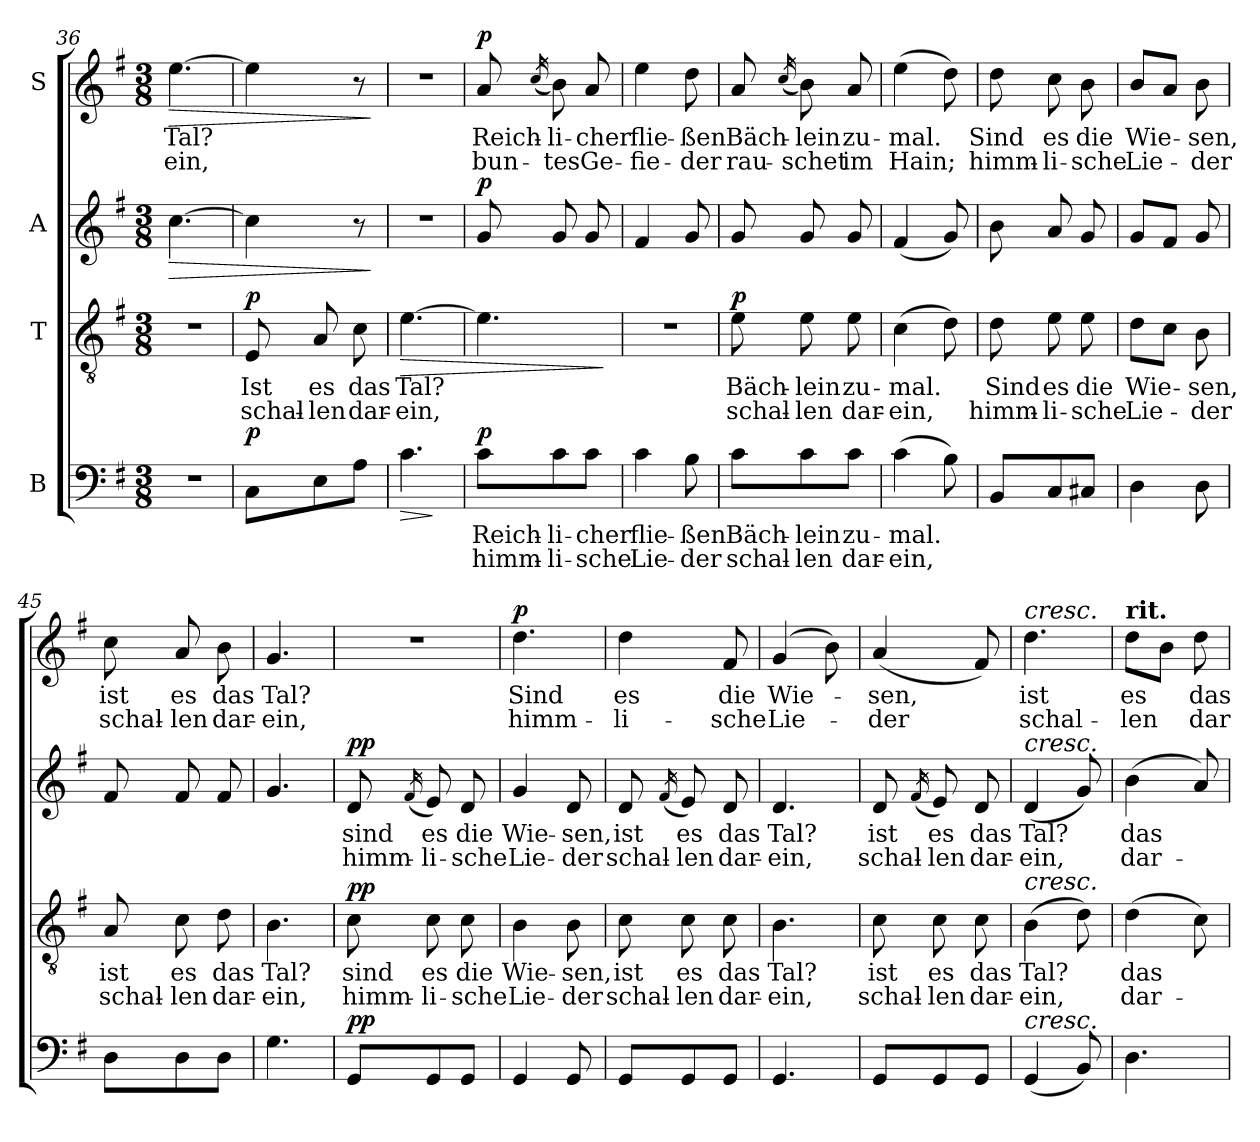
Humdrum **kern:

**kern	**text	**text	**dynam	**kern	**text	**text	**dynam	**kern	**text	**text	**dynam	**kern	**text	**text	**dynam
*part4	*part4	*part4	*part4	*part3	*part3	*part3	*part3	*part2	*part2	*part2	*part2	*part1	*part1	*part1	*part1
*staff4	*staff4	*staff4	*staff4	*staff3	*staff3	*staff3	*staff3	*staff2	*staff2	*staff2	*staff2	*staff1	*staff1	*staff1	*staff1
*I"B	*	*	*	*I"T	*	*	*	*I"A	*	*	*	*I"S	*	*	*
*clefF4	*	*	*	*clefGv2	*	*	*	*clefG2	*	*	*	*clefG2	*	*	*
*k[f#]	*	*	*	*k[f#]	*	*	*	*k[f#]	*	*	*	*k[f#]	*	*	*
*M3/8	*	*	*	*M3/8	*	*	*	*M3/8	*	*	*	*M3/8	*	*	*
=36	=36	=36	=36	=36	=36	=36	=36	=36	=36	=36	=36	=36	=36	=36	=36
!	!	!	!	!	!	!	!	!	!	!	!LO:HP:b	!	!	!	!LO:HP:b
4.r	.	.	.	4.r	.	.	.	[4.cc\	.	.	>	[4.ee\	Tal?	-ein,	>
=37	=37	=37	=37	=37	=37	=37	=37	=37	=37	=37	=37	=37	=37	=37	=37
!	!	!	!LO:DY:a	!	!	!	!LO:DY:a	!	!	!	!	!	!	!	!
8C\L	.	.	p	8E/	Ist	schal-	p	4cc\]	.	.	.	4ee\]	.	.	.
8E\	.	.	.	8A/	es	-len	.	.	.	.	.	.	.	.	.
8A\J	.	.	.	8c\	das	dar-	.	8r	.	.	.	8r	.	.	.
.	.	.	.	.	.	.	.	.	.	.	]	.	.	.	]
=38	=38	=38	=38	=38	=38	=38	=38	=38	=38	=38	=38	=38	=38	=38	=38
!	!	!	!LO:HP:b	!	!	!	!LO:HP:b	!	!	!	!	!	!	!	!
4.c\	.	.	>	[4.e\	Tal?	-ein,	>	4.r	.	.	.	4.r	.	.	.
.	.	.	]	.	.	.	.	.	.	.	.	.	.	.	.
!!LO:PB:g=z
=39	=39	=39	=39	=39	=39	=39	=39	=39	=39	=39	=39	=39	=39	=39	=39
!	!	!	!LO:DY:a	!	!	!	!	!	!	!	!LO:DY:a	!	!	!	!LO:DY:a
8c\L	Reich-	himm-	p	4.e\]	.	.	.	8g/	.	.	p	8a/	Reich-	bun-	p
.	.	.	.	.	.	.	.	.	.	.	.	(16qcc/	.	.	.
8c\	-li-	-li-	.	.	.	.	.	8g/	.	.	.	8b\)	-li-	-tes	.
8c\J	-cher	-sche	.	.	.	.	.	8g/	.	.	.	8a/	-cher	Ge-	.
.	.	.	.	.	.	.	]	.	.	.	.	.	.	.	.
=40	=40	=40	=40	=40	=40	=40	=40	=40	=40	=40	=40	=40	=40	=40	=40
4c\	flie-	Lie-	.	4.r	.	.	.	4f#/	.	.	.	4ee\	flie-	-fie-	.
8B\	ßen	-der	.	.	.	.	.	8g/	.	.	.	8dd\	ßen	-der	.
=41	=41	=41	=41	=41	=41	=41	=41	=41	=41	=41	=41	=41	=41	=41	=41
!	!	!	!	!	!	!	!LO:DY:a	!	!	!	!	!	!	!	!
8c\L	Bäch-	schal-	.	8e\	Bäch-	schal-	p	8g/	.	.	.	8a/	Bäch-	rau-	.
.	.	.	.	.	.	.	.	.	.	.	.	(16qcc/	.	.	.
8c\	-lein	-len	.	8e\	-lein	-len	.	8g/	.	.	.	8b\)	-lein	-schet	.
8c\J	zu-	dar-	.	8e\	zu-	dar-	.	8g/	.	.	.	8a/	zu-	im	.
=42	=42	=42	=42	=42	=42	=42	=42	=42	=42	=42	=42	=42	=42	=42	=42
(>4c\	-mal.	-ein,	.	(4c\	-mal.	-ein,	.	(4f#/	.	.	.	(4ee\	-mal.	Hain;	.
8B\)	.	.	.	8d\)	.	.	.	8g/)	.	.	.	8dd\)	.	.	.
=43	=43	=43	=43	=43	=43	=43	=43	=43	=43	=43	=43	=43	=43	=43	=43
8BB/L	.	.	.	8d\	Sind	himm-	.	8b\	.	.	.	8dd\	Sind	himm-	.
8C/	.	.	.	8e\	es	-li-	.	8a/	.	.	.	8cc\	es	-li-	.
8C#X/J	.	.	.	8e\	die	-sche	.	8g/	.	.	.	8b\	die	-sche	.
=44	=44	=44	=44	=44	=44	=44	=44	=44	=44	=44	=44	=44	=44	=44	=44
4D\	.	.	.	8d\L	Wie-	Lie-	.	8g/L	.	.	.	8b/L	Wie-	Lie-	.
.	.	.	.	8c\J	.	.	.	8f#/J	.	.	.	8a/J	.	.	.
8D\	.	.	.	8B\	-sen,	-der	.	8g/	.	.	.	8b\	-sen,	-der	.
=45	=45	=45	=45	=45	=45	=45	=45	=45	=45	=45	=45	=45	=45	=45	=45
8D\L	.	.	.	8A/	ist	schal-	.	8f#/	.	.	.	8cc\	ist	schal-	.
8D\	.	.	.	8c\	es	-len	.	8f#/	.	.	.	8a/	es	-len	.
8D\J	.	.	.	8d\	das	dar-	.	8f#/	.	.	.	8b\	das	dar-	.
=46	=46	=46	=46	=46	=46	=46	=46	=46	=46	=46	=46	=46	=46	=46	=46
4.G\	.	.	.	4.B\	Tal?	-ein,	.	4.g/	.	.	.	4.g/	Tal?	-ein,	.
!!LO:LB:g=z
=47	=47	=47	=47	=47	=47	=47	=47	=47	=47	=47	=47	=47	=47	=47	=47
!	!	!	!LO:DY:a	!	!	!	!LO:DY:a	!	!	!	!LO:DY:a	!	!	!	!
8GG/L	.	.	pp	8c\	sind	himm-	pp	8d/	sind	himm-	pp	4.r	.	.	.
.	.	.	.	.	.	.	.	(16qf#/	.	.	.	.	.	.	.
8GG/	.	.	.	8c\	es	-li-	.	8e/)	es	-li-	.	.	.	.	.
8GG/J	.	.	.	8c\	die	-sche	.	8d/	die	-sche	.	.	.	.	.
=48	=48	=48	=48	=48	=48	=48	=48	=48	=48	=48	=48	=48	=48	=48	=48
!	!	!	!	!	!	!	!	!	!	!	!	!	!	!	!LO:DY:a
4GG/	.	.	.	4B\	Wie-	Lie-	.	4g/	Wie-	Lie-	.	4.dd\	Sind	himm-	p
8GG/	.	.	.	8B\	-sen,	-der	.	8d/	-sen,	-der	.	.	.	.	.
=49	=49	=49	=49	=49	=49	=49	=49	=49	=49	=49	=49	=49	=49	=49	=49
8GG/L	.	.	.	8c\	ist	schal-	.	8d/	ist	schal-	.	4dd\	es	-li-	.
.	.	.	.	.	.	.	.	(16qf#/	.	.	.	.	.	.	.
8GG/	.	.	.	8c\	es	-len	.	8e/)	es	-len	.	.	.	.	.
8GG/J	.	.	.	8c\	das	dar-	.	8d/	das	dar-	.	8f#/	die	-sche	.
=50	=50	=50	=50	=50	=50	=50	=50	=50	=50	=50	=50	=50	=50	=50	=50
4.GG/	.	.	.	4.B\	Tal?	-ein,	.	4.d/	Tal?	-ein,	.	(>4g/	Wie-	Lie-	.
.	.	.	.	.	.	.	.	.	.	.	.	8b\)	.	.	.
=51	=51	=51	=51	=51	=51	=51	=51	=51	=51	=51	=51	=51	=51	=51	=51
8GG/L	.	.	.	8c\	ist	schal-	.	8d/	ist	schal-	.	(4a/	-sen,	-der	.
.	.	.	.	.	.	.	.	(16qf#/	.	.	.	.	.	.	.
8GG/	.	.	.	8c\	es	-len	.	8e/)	es	-len	.	.	.	.	.
8GG/J	.	.	.	8c\	das	dar-	.	8d/	das	dar-	.	8f#/)	.	.	.
=52	=52	=52	=52	=52	=52	=52	=52	=52	=52	=52	=52	=52	=52	=52	=52
!	!	!	!	!	!	!	!	!	!	!	!	!LO:TX:a:i:t=cresc.	!	!	!
!	!	!	!	!	!	!	!	!LO:TX:a:i:t=cresc.	!	!	!	!	!	!	!
!	!	!	!	!LO:TX:a:i:t=cresc.	!	!	!	!	!	!	!	!	!	!	!
!LO:TX:a:i:t=cresc.	!	!	!	!	!	!	!	!	!	!	!	!	!	!	!
(4GG/	.	.	.	(4B\	Tal?	-ein,	.	(>4d/	Tal?	-ein,	.	4.dd\	ist	schal-	.
8BB/)	.	.	.	8d\)	.	.	.	8g/)	.	.	.	.	.	.	.
=53	=53	=53	=53	=53	=53	=53	=53	=53	=53	=53	=53	=53	=53	=53	=53
!	!	!	!	!	!	!	!	!	!	!	!	!LO:TX:a:B:t=rit.	!	!	!
4.D\	.	.	.	(4d\	das	dar-	.	(4b\	das	dar-	.	8dd\L	-es	-len	.
.	.	.	.	.	.	.	.	.	.	.	.	8b\J	.	.	.
.	.	.	.	8c\)	.	.	.	8a/)	.	.	.	8dd\	das	dar-	.
=	=	=	=	=	=	=	=	=	=	=	=	=	=	=	=
*-	*-	*-	*-	*-	*-	*-	*-	*-	*-	*-	*-	*-	*-	*-	*-
